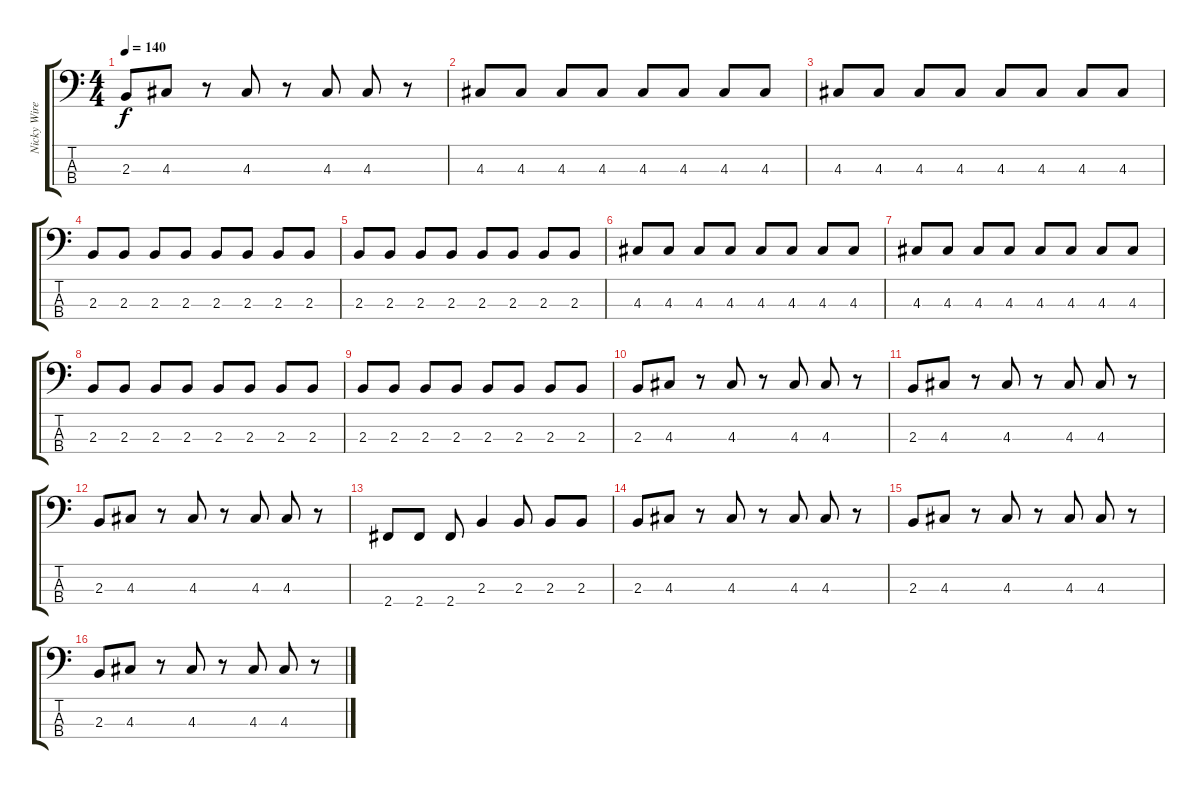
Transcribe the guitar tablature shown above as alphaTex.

\track ("Nicky Wire" "Nicky Wire") {instrument electricbasspick}
\staff {score tabs}
\tuning (G2 D2 A1 E1) {hide}
\ts (4 4)
\tempo 140
\clef f4
\ks c
2.3.8{dy f} 4.3.8 r.8 4.3.8 r.8 4.3.8 4.3.8 r.8 |
4.3.8 4.3.8 4.3.8 4.3.8 4.3.8 4.3.8 4.3.8 4.3.8 |
4.3.8 4.3.8 4.3.8 4.3.8 4.3.8 4.3.8 4.3.8 4.3.8 |
2.3.8 2.3.8 2.3.8 2.3.8 2.3.8 2.3.8 2.3.8 2.3.8 |
2.3.8 2.3.8 2.3.8 2.3.8 2.3.8 2.3.8 2.3.8 2.3.8 |
4.3.8 4.3.8 4.3.8 4.3.8 4.3.8 4.3.8 4.3.8 4.3.8 |
4.3.8 4.3.8 4.3.8 4.3.8 4.3.8 4.3.8 4.3.8 4.3.8 |
2.3.8 2.3.8 2.3.8 2.3.8 2.3.8 2.3.8 2.3.8 2.3.8 |
2.3.8 2.3.8 2.3.8 2.3.8 2.3.8 2.3.8 2.3.8 2.3.8 |
2.3.8 4.3.8 r.8 4.3.8 r.8 4.3.8 4.3.8 r.8 |
2.3.8 4.3.8 r.8 4.3.8 r.8 4.3.8 4.3.8 r.8 |
2.3.8 4.3.8 r.8 4.3.8 r.8 4.3.8 4.3.8 r.8 |
2.4.8 2.4.8 2.4.8 2.3.4 2.3.8 2.3.8 2.3.8 |
2.3.8 4.3.8 r.8 4.3.8 r.8 4.3.8 4.3.8 r.8 |
2.3.8 4.3.8 r.8 4.3.8 r.8 4.3.8 4.3.8 r.8 |
2.3.8 4.3.8 r.8 4.3.8 r.8 4.3.8 4.3.8 r.8
